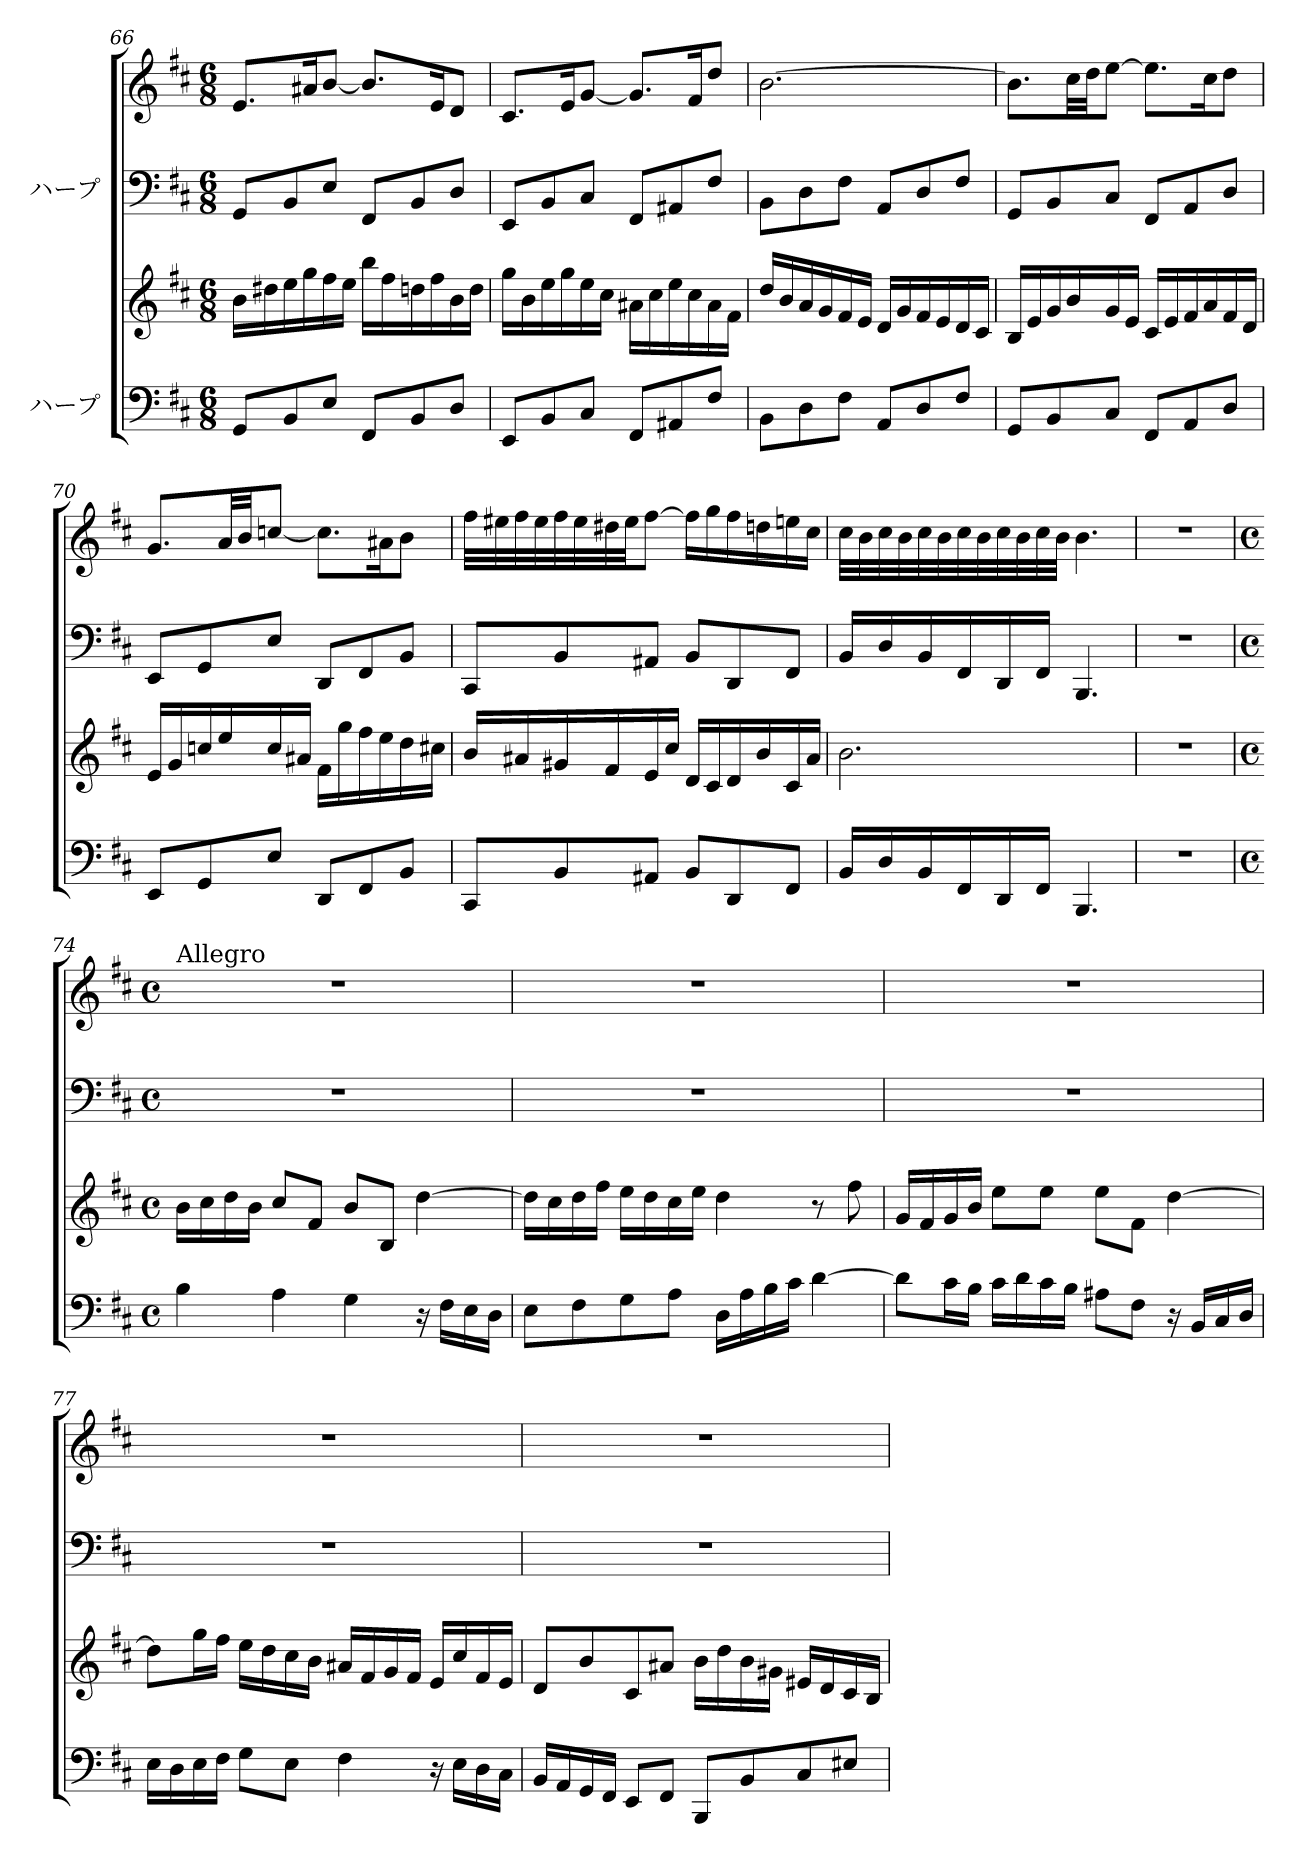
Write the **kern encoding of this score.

**kern	**kern	**kern	**kern
*part2	*part2	*part1	*part1
*staff4	*staff3	*staff2	*staff1
*I"ハープ	*	*I"ハープ	*
!!LO:LB:g=z
*clefF4	*clefG2	*clefF4	*clefG2
*k[f#c#]	*k[f#c#]	*k[f#c#]	*k[f#c#]
*M6/8	*M6/8	*M6/8	*M6/8
=66	=66	=66	=66
8GG/L	16b\LL	8GG/L	8.e/L
.	16dd#X\	.	.
8BB/	16ee\	8BB/	.
.	16gg\	.	16a#X/K
8E/J	16ff#\	8E/J	[8b/J
.	16ee\JJ	.	.
8FF#/L	16bb\LL	8FF#/L	8.b/L]
.	16ff#\	.	.
8BB/	16ddn\	8BB/	.
.	16ff#\	.	16e/K
8D/J	16b\	8D/J	8d/J
.	16dd\JJ	.	.
=67	=67	=67	=67
8EE/L	16gg\LL	8EE/L	8.c#/L
.	16b\	.	.
8BB/	16ee\	8BB/	.
.	16gg\	.	16e/K
8C#/J	16ee\	8C#/J	[8g/J
.	16cc#\JJ	.	.
8FF#/L	16a#X\LL	8FF#/L	8.g/L]
.	16cc#\	.	.
8AA#X/	16ee\	8AA#X/	.
.	16cc#\	.	16f#/K
8F#/J	16a#\	8F#/J	8dd/J
.	16f#\JJ	.	.
=68	=68	=68	=68
8BB\L	16dd/LL	8BB\L	[2.b\
.	16b/	.	.
8D\	16a/	8D\	.
.	16g/	.	.
8F#\J	16f#/	8F#\J	.
.	16e/JJ	.	.
8AA/L	16d/LL	8AA/L	.
.	16g/	.	.
8D/	16f#/	8D/	.
.	16e/	.	.
8F#/J	16d/	8F#/J	.
.	16c#/JJ	.	.
!!LO:PB:g=z
=69	=69	=69	=69
8GG/L	16B/LL	8GG/L	8.b\L]
.	16e/	.	.
8BB/	16g/	8BB/	.
.	16b/	.	32cc#\LL
.	.	.	32dd\JJ
8C#/J	16g/	8C#/J	[8ee\J
.	16e/JJ	.	.
8FF#/L	16c#/LL	8FF#/L	8.ee\L]
.	16e/	.	.
8AA/	16f#/	8AA/	.
.	16a/	.	16cc#\K
8D/J	16f#/	8D/J	8dd\J
.	16d/JJ	.	.
=70	=70	=70	=70
8EE/L	16e/LL	8EE/L	8.g/L
.	16g/	.	.
8GG/	16ccn/	8GG/	.
.	16ee/	.	32a/LL
.	.	.	32b/JJ
8E/J	16cc/	8E/J	[8ccn/J
.	16a#X/JJ	.	.
8DD/L	16f#\LL	8DD/L	8.cc\L]
.	16gg\	.	.
8FF#/	16ff#\	8FF#/	.
.	16ee\	.	16a#X\K
8BB/J	16dd\	8BB/J	8b\J
.	16cc#X\JJ	.	.
=71	=71	=71	=71
8CC#/L	16b/LL	8CC#/L	32ff#\LLL
.	.	.	32ee#X\
.	16a#X/	.	32ff#\
.	.	.	32ee#\
8BB/	16g#X/	8BB/	32ff#\
.	.	.	32ee#\
.	16f#/	.	32dd#X\
.	.	.	32ee#\JJ
8AA#X/J	16e/	8AA#X/J	[8ff#\J
.	16cc#/JJ	.	.
8BB/L	16d/LL	8BB/L	16ff#\LL]
.	16c#/	.	16gg\
8DD/	16d/	8DD/	16ff#\
.	16b/	.	16ddn\
8FF#/J	16c#/	8FF#/J	16een\
.	16a#/JJ	.	16cc#\JJ
!!LO:LB:g=z
=72	=72	=72	=72
16BB/LL	2.b\	16BB/LL	32cc#\LLL
.	.	.	32b\
16D/	.	16D/	32cc#\
.	.	.	32b\
16BB/	.	16BB/	32cc#\
.	.	.	32b\
16FF#/	.	16FF#/	32cc#\
.	.	.	32b\
16DD/	.	16DD/	32cc#\
.	.	.	32b\
16FF#/JJ	.	16FF#/JJ	32cc#\
.	.	.	32b\JJJ
4.BBB/	.	4.BBB/	4.b\
=73	=73	=73	=73
2.r	2.r	2.r	2.r
!!LO:PB:g=z
=74	=74	=74	=74
*M4/4	*M4/4	*M4/4	*M4/4
*met(c)	*met(c)	*met(c)	*met(c)
*	*	*	*MM120
!	!	!	!LO:TX:t=Allegro
4B\	16b\LL	1r	1r
.	16cc#\	.	.
.	16dd\	.	.
.	16b\JJ	.	.
4A\	8cc#/L	.	.
.	8f#/J	.	.
4G\	8b/L	.	.
.	8B/J	.	.
16r	[4dd\	.	.
16F#\LL	.	.	.
16E\	.	.	.
16D\JJ	.	.	.
=75	=75	=75	=75
8E\L	16dd\LL]	1r	1r
.	16cc#\	.	.
8F#\	16dd\	.	.
.	16ff#\JJ	.	.
8G\	16ee\LL	.	.
.	16dd\	.	.
8A\J	16cc#\	.	.
.	16ee\JJ	.	.
16D\LL	4dd\	.	.
16A\	.	.	.
16B\	.	.	.
16c#\JJ	.	.	.
[4d\	8r	.	.
.	8ff#\	.	.
=76	=76	=76	=76
8d\L]	16g/LL	1r	1r
.	16f#/	.	.
16c#\L	16g/	.	.
16B\JJ	16b/JJ	.	.
16c#\LL	8ee\L	.	.
16d\	.	.	.
16c#\	8ee\J	.	.
16B\JJ	.	.	.
8A#X\L	8ee\L	.	.
8F#\J	8f#\J	.	.
16r	[4dd\	.	.
16BB/LL	.	.	.
16C#/	.	.	.
16D/JJ	.	.	.
!!LO:LB:g=z
=77	=77	=77	=77
16E\LL	8dd\L]	1r	1r
16D\	.	.	.
16E\	16gg\L	.	.
16F#\JJ	16ff#\JJ	.	.
8G\L	16ee\LL	.	.
.	16dd\	.	.
8E\J	16cc#\	.	.
.	16b\JJ	.	.
4F#\	16a#X/LL	.	.
.	16f#/	.	.
.	16g/	.	.
.	16f#/JJ	.	.
16r	16e/LL	.	.
16E\LL	16cc#/	.	.
16D\	16f#/	.	.
16C#\JJ	16e/JJ	.	.
=78	=78	=78	=78
16BB/LL	8d/L	1r	1r
16AA/	.	.	.
16GG/	8b/	.	.
16FF#/JJ	.	.	.
8EE/L	8c#/	.	.
8FF#/J	8a#X/J	.	.
8BBB/L	16b\LL	.	.
.	16dd\	.	.
8BB/	16b\	.	.
.	16g#X\JJ	.	.
8C#/	16e#X/LL	.	.
.	16d/	.	.
8E#X/J	16c#/	.	.
.	16B/JJ	.	.
=	=	=	=
*-	*-	*-	*-
